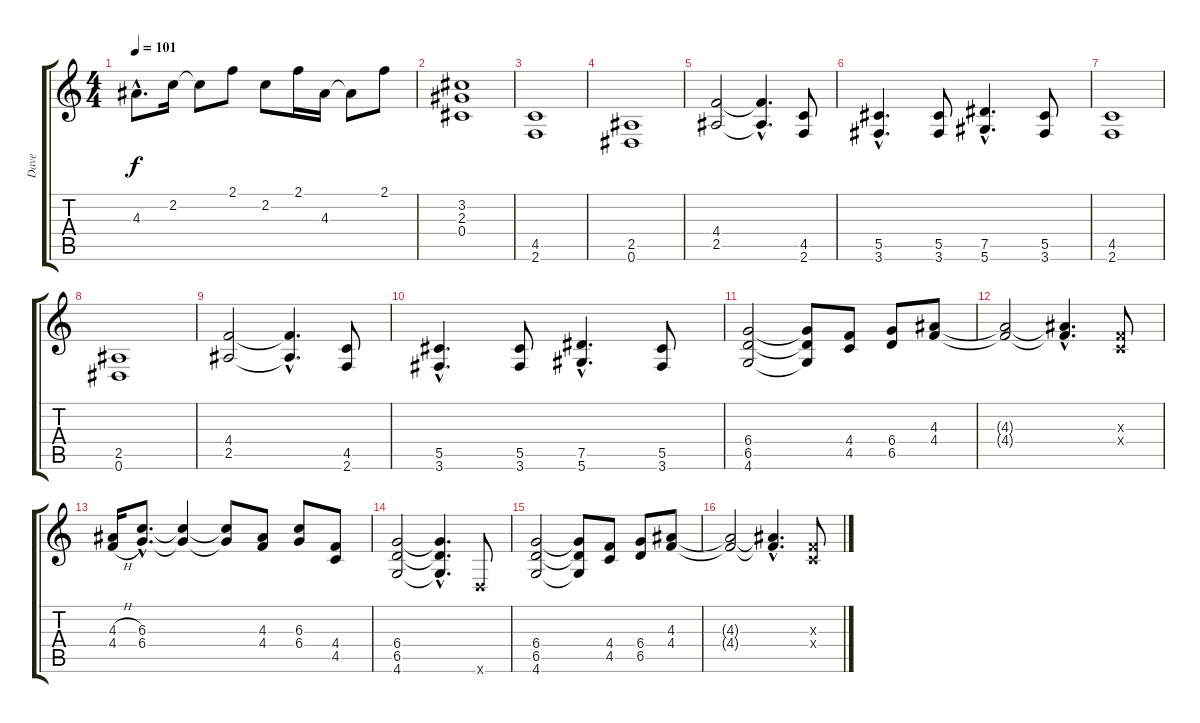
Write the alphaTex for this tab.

\track ("Dave" "Dave") {instrument acousticguitarsteel}
\staff {score tabs}
\tuning (Eb4 Bb3 Gb3 Db3 Ab2 Eb2) {hide}
\ts (4 4)
\tempo 101
\clef g2
\ks c
4.3{hac}.8{d dy f} 2.2.16 2.2{t}.8 2.1.8 2.2.8 2.1.16 4.3.16 4.3{t}.8 2.1.8 |
(3.2 2.3 0.4).1 |
(4.5 2.6).1 |
(2.5 0.6).1 |
(4.4 2.5).2 (4.4{hac t} 2.5{hac t}).4{d} (4.5 2.6).8 |
(5.5{hac} 3.6{hac}).4{d} (5.5 3.6).8 (7.5{hac} 5.6{hac}).4{d} (5.5 3.6).8 |
(4.5 2.6).1 |
(2.5 0.6).1 |
(4.4 2.5).2 (4.4{hac t} 2.5{hac t}).4{d} (4.5 2.6).8 |
(5.5{hac} 3.6{hac}).4{d} (5.5 3.6).8 (7.5{hac} 5.6{hac}).4{d} (5.5 3.6).8 |
(6.4 6.5 4.6).2 (6.4{t} 6.5{t} 4.6{t}).8 (4.4 4.5).8 (6.4 6.5).8 (4.3 4.4).8 |
(4.3{t} 4.4{t}).2 (4.3{hac t} 4.4{hac t}).4{d} (-1.3{x} -1.4{x}).8 |
(4.3{h} 4.4{h}).16 (6.3{hac} 6.4{hac}).8{d} (6.3{t} 6.4{t}).4 (6.3{t} 6.4{t}).8 (4.3 4.4).8 (6.3 6.4).8 (4.4 4.5).8 |
(6.4 6.5 4.6).2 (6.4{hac t} 6.5{hac t} 4.6{hac t}).4{d} -1.6{x}.8 |
(6.4 6.5 4.6).2 (6.4{t} 6.5{t} 4.6{t}).8 (4.4 4.5).8 (6.4 6.5).8 (4.3 4.4).8 |
(4.3{t} 4.4{t}).2 (4.3{hac t} 4.4{hac t}).4{d} (-1.3{x} -1.4{x}).8
